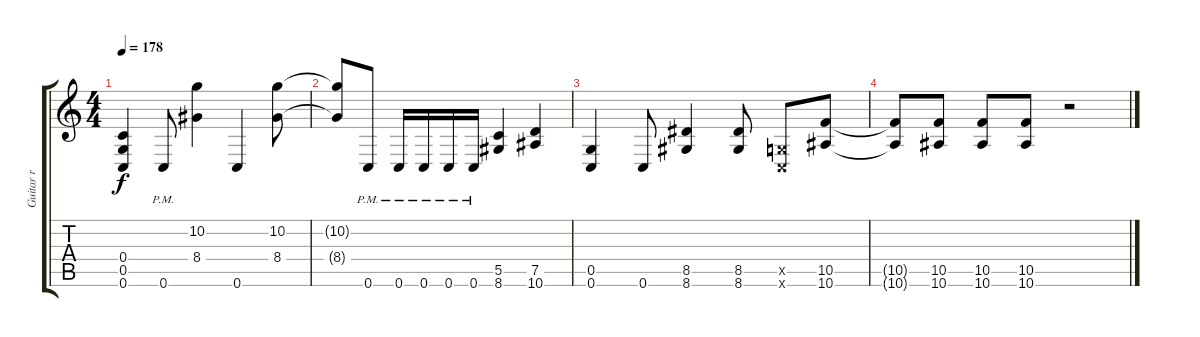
\track ("Guitar r" "Guitar r") {instrument distortionguitar}
\staff {score tabs}
\tuning (D4 A3 F3 C3 G2 C2) {hide}
\ts (4 4)
\tempo 178
\clef g2
\ks c
(0.4 0.5 0.6).4{dy f} 0.6{pm}.8 (10.2 8.4).4 0.6.4 (10.2 8.4).8 |
(10.2{t} 8.4{t}).8 0.6{pm}.8 0.6{pm}.16 0.6{pm}.16 0.6{pm}.16 0.6{pm}.16 (5.5 8.6).4 (7.5 10.6).4 |
(0.5 0.6).4 0.6.8 (8.5 8.6).4 (8.5 8.6).8 (0.5{x} 0.6{x}).8 (10.5 10.6).8 |
(10.5{t} 10.6{t}).8 (10.5 10.6).8 (10.5 10.6).8 (10.5 10.6).8 r.2
